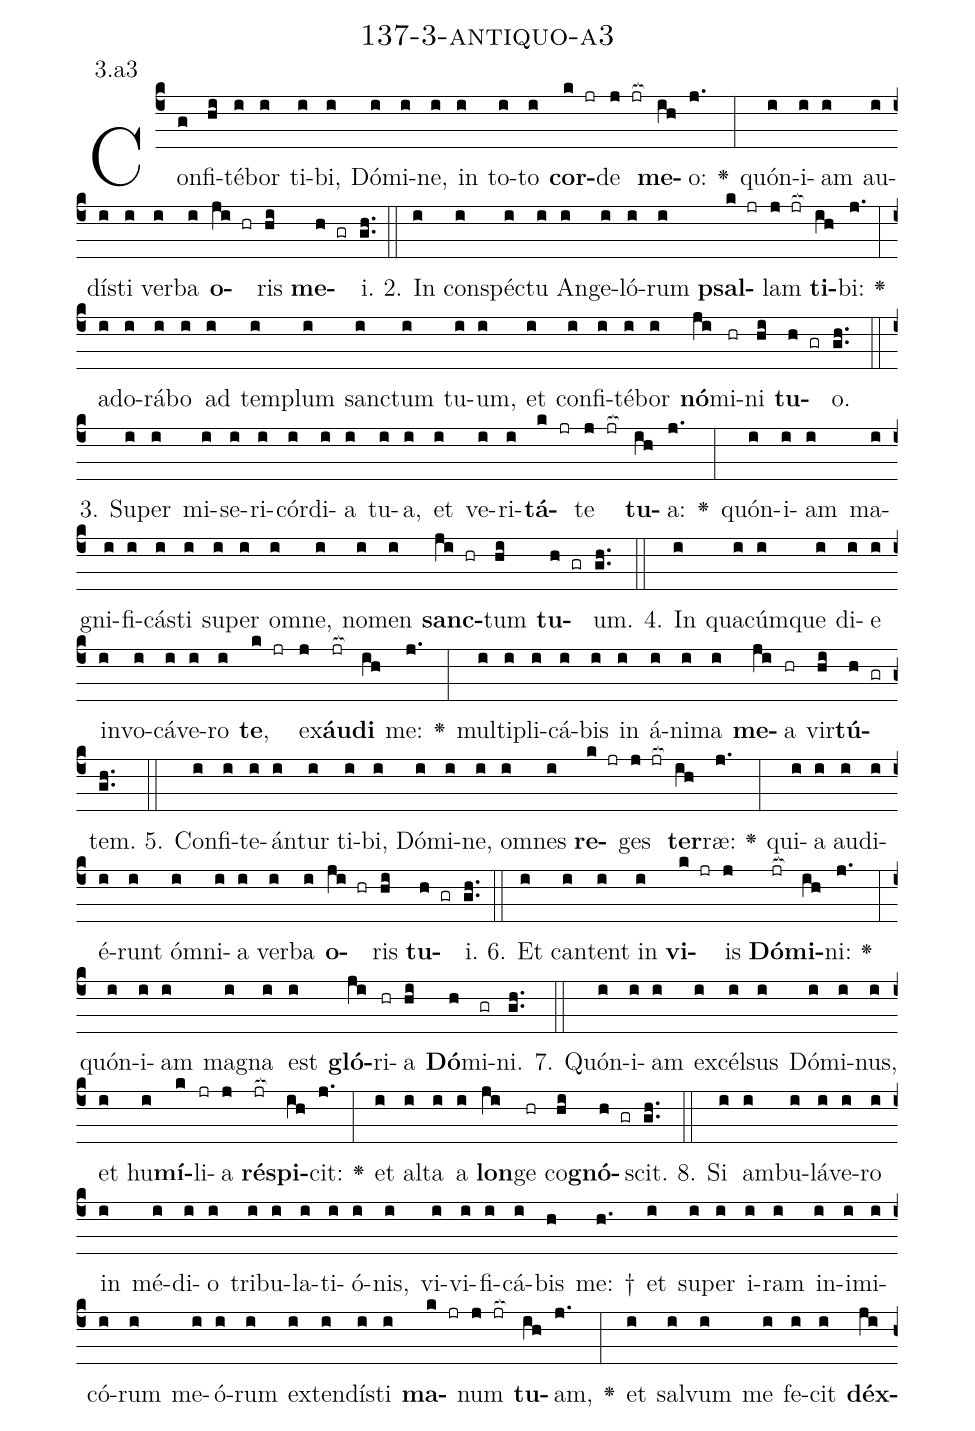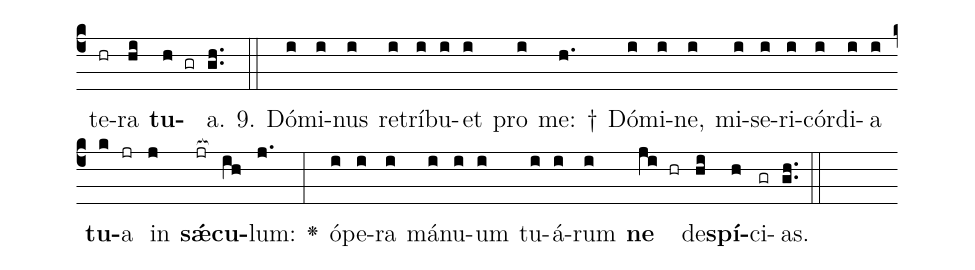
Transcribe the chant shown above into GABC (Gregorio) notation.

name: 137-3-antiquo-a3;
annotation: 3.a3;
%%
(c4)Con(g)fi(hi)té(i)bor(i) ti(i)bi,(i) Dó(i)mi(i)ne,(i) in(i) to(i)to(i) <b>cor</b>(k jr)de(j jr[ocb:1{]) <b>me</b>(ih[ocb:0}])o:(j.) <v>\greheightstar</v>(:) quón(i)i(i)am(i) au(i)dís(i)ti(i) ver(i)ba(i) <b>o</b>(ji hr)ris(hi) <b>me</b>(h gr)i.(gh..) (::)
2. In(i) con(i)spéc(i)tu(i) An(i)ge(i)ló(i)rum(i) <b>psal</b>(k jr)lam(j jr[ocb:1{]) <b>ti</b>(ih[ocb:0}])bi:(j.) <v>\greheightstar</v>(:) ad(i)o(i)rá(i)bo(i) ad(i) tem(i)plum(i) sanc(i)tum(i) tu(i)um,(i) et(i) con(i)fi(i)té(i)bor(i) <b>nó</b>(ji)mi(hr)ni(hi) <b>tu</b>(h gr)o.(gh..) (::)
3. Su(i)per(i) mi(i)se(i)ri(i)cór(i)di(i)a(i) tu(i)a,(i) et(i) ve(i)ri(i)<b>tá</b>(k jr)te(j jr[ocb:1{]) <b>tu</b>(ih[ocb:0}])a:(j.) <v>\greheightstar</v>(:) quón(i)i(i)am(i) ma(i)gni(i)fi(i)cás(i)ti(i) su(i)per(i) om(i)ne,(i) no(i)men(i) <b>sanc</b>(ji hr)tum(hi) <b>tu</b>(h gr)um.(gh..) (::)
4. In(i) qua(i)cúm(i)que(i) di(i)e(i) in(i)vo(i)cá(i)ve(i)ro(i) <b>te</b>,(k jr) ex(j)<b>áu</b>(jr[ocb:1{])<b>di</b>(ih[ocb:0}]) me:(j.) <v>\greheightstar</v>(:) mul(i)ti(i)pli(i)cá(i)bis(i) in(i) á(i)ni(i)ma(i) <b>me</b>(ji)a(hr) vir(hi)<b>tú</b>(h gr)tem.(gh..) (::)
5. Con(i)fi(i)te(i)án(i)tur(i) ti(i)bi,(i) Dó(i)mi(i)ne,(i) om(i)nes(i) <b>re</b>(k jr)ges(j jr[ocb:1{]) <b>ter</b>(ih[ocb:0}])ræ:(j.) <v>\greheightstar</v>(:) qui(i)a(i) au(i)di(i)é(i)runt(i) óm(i)ni(i)a(i) ver(i)ba(i) <b>o</b>(ji hr)ris(hi) <b>tu</b>(h gr)i.(gh..) (::)
6. Et(i) can(i)tent(i) in(i) <b>vi</b>(k jr)is(j) <b>Dó</b>(jr[ocb:1{])<b>mi</b>(ih[ocb:0}])ni:(j.) <v>\greheightstar</v>(:) quón(i)i(i)am(i) ma(i)gna(i) est(i) <b>gló</b>(ji)ri(hr)a(hi) <b>Dó</b>(h)mi(gr)ni.(gh..) (::)
7. Quón(i)i(i)am(i) ex(i)cél(i)sus(i) Dó(i)mi(i)nus,(i) et(i) hu(i)<b>mí</b>(k)li(jr)a(j) <b>ré</b>(jr[ocb:1{])<b>spi</b>(ih[ocb:0}])cit:(j.) <v>\greheightstar</v>(:) et(i) al(i)ta(i) a(i) <b>lon</b>(ji)ge(hr) co(hi)<b>gnó</b>(h gr)scit.(gh..) (::)
8. Si(i) am(i)bu(i)lá(i)ve(i)ro(i) in(i) mé(i)di(i)o(i) tri(i)bu(i)la(i)ti(i)ó(i)nis,(i) vi(i)vi(i)fi(i)cá(i)bis(h) me: †(h.) et(i) su(i)per(i) i(i)ram(i) in(i)i(i)mi(i)có(i)rum(i) me(i)ó(i)rum(i) ex(i)ten(i)dís(i)ti(i) <b>ma</b>(k jr)num(j jr[ocb:1{]) <b>tu</b>(ih[ocb:0}])am,(j.) <v>\greheightstar</v>(:) et(i) sal(i)vum(i) me(i) fe(i)cit(i) <b>déx</b>(ji)te(hr)ra(hi) <b>tu</b>(h gr)a.(gh..) (::)
9. Dó(i)mi(i)nus(i) re(i)trí(i)bu(i)et(i) pro(i) me: †(h.) Dó(i)mi(i)ne,(i) mi(i)se(i)ri(i)cór(i)di(i)a(i) <b>tu</b>(k)a(jr) in(j) <b>sǽ</b>(jr[ocb:1{])<b>cu</b>(ih[ocb:0}])lum:(j.) <v>\greheightstar</v>(:) ó(i)pe(i)ra(i) má(i)nu(i)um(i) tu(i)á(i)rum(i) <b>ne</b>(ji hr) de(hi)<b>spí</b>(h)ci(gr)as.(gh..) (::)
